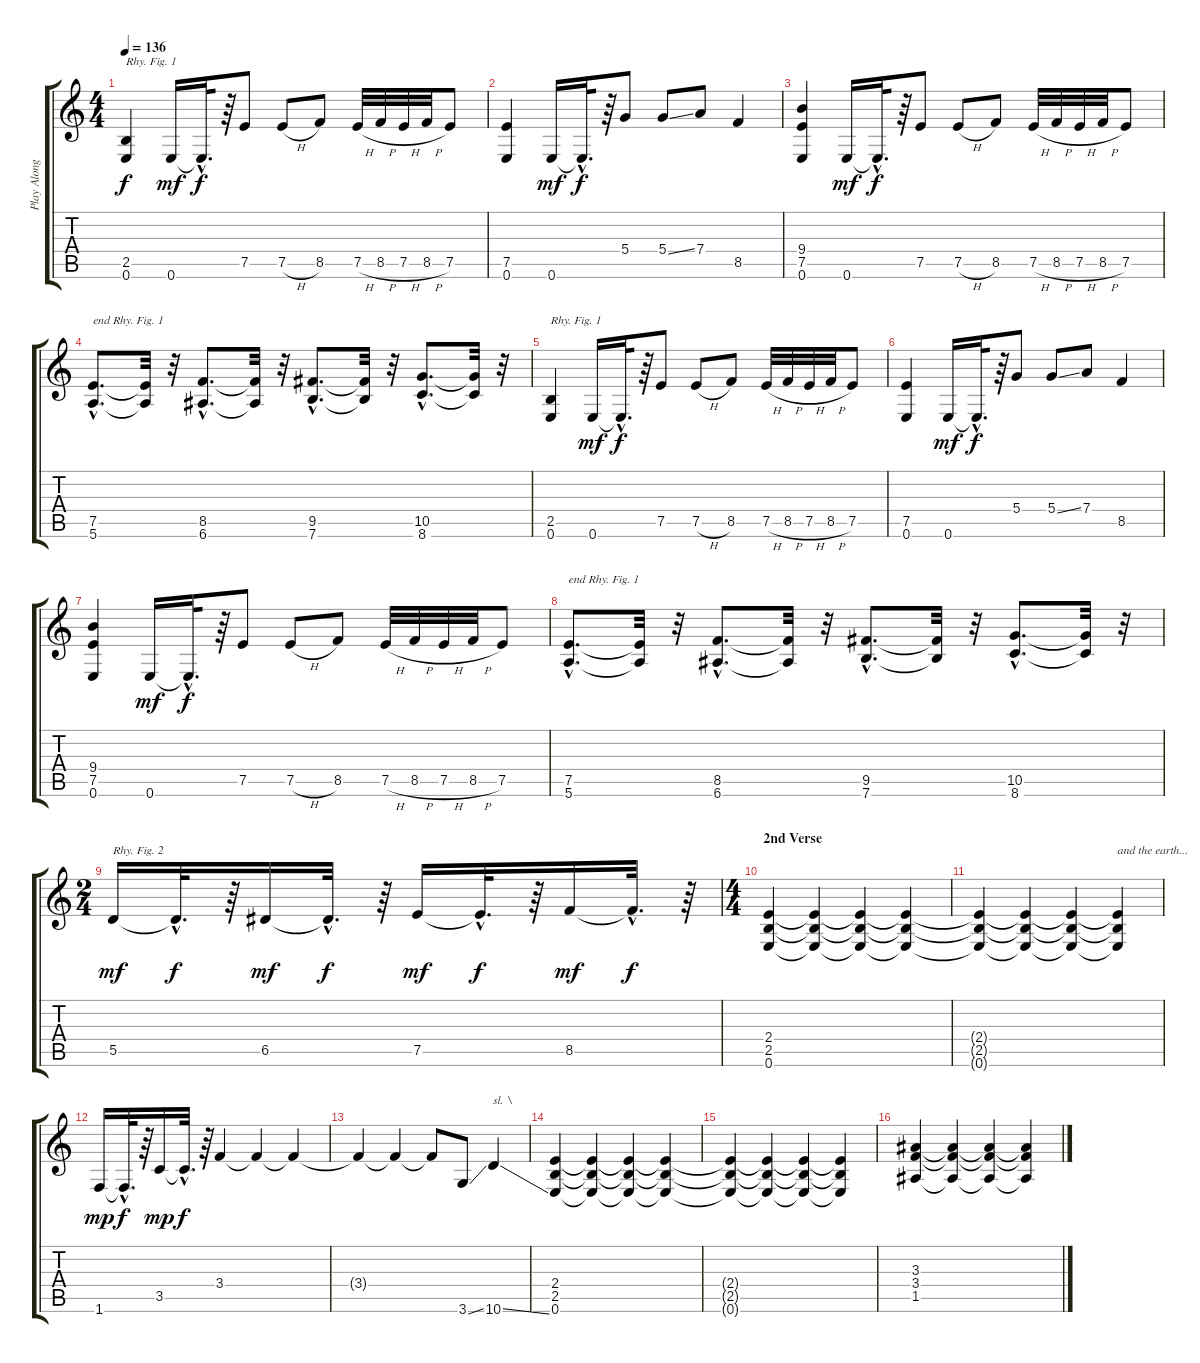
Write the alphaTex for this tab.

\track ("Play Along" "Play Along") {instrument distortionguitar}
\staff {score tabs}
\tuning (E4 B3 G3 D3 A2 E2) {hide}
\ts (4 4)
\tempo 136
\clef g2
\ks c
(2.5 0.6).4{txt "Rhy. Fig. 1" dy f} 0.6.16{dy mf} 0.6{hac t}.32{d dy f} r.64 7.5.8 7.5{h}.8 8.5.8 7.5{h}.32 8.5{h}.32 7.5{h}.32 8.5{h}.32 7.5.8 |
(7.5 0.6).4 0.6.16{dy mf} 0.6{hac t}.32{d dy f} r.64 5.4.8 5.4{ss}.8 7.4.8 8.5.4 |
(9.4 7.5 0.6).4 0.6.16{dy mf} 0.6{hac t}.32{d dy f} r.64 7.5.8 7.5{h}.8 8.5.8 7.5{h}.32 8.5{h}.32 7.5{h}.32 8.5{h}.32 7.5.8 |
(7.5{hac} 5.6{hac}).8{d txt "end Rhy. Fig. 1"} (7.5{t} 5.6{t}).32 r.32 (8.5{hac} 6.6{hac}).8{d} (8.5{t} 6.6{t}).32 r.32 (9.5{hac} 7.6{hac}).8{d} (9.5{t} 7.6{t}).32 r.32 (10.5{hac} 8.6{hac}).8{d} (10.5{t} 8.6{t}).32 r.32 |
(2.5 0.6).4{txt "Rhy. Fig. 1"} 0.6.16{dy mf} 0.6{hac t}.32{d dy f} r.64 7.5.8 7.5{h}.8 8.5.8 7.5{h}.32 8.5{h}.32 7.5{h}.32 8.5{h}.32 7.5.8 |
(7.5 0.6).4 0.6.16{dy mf} 0.6{hac t}.32{d dy f} r.64 5.4.8 5.4{ss}.8 7.4.8 8.5.4 |
(9.4 7.5 0.6).4 0.6.16{dy mf} 0.6{hac t}.32{d dy f} r.64 7.5.8 7.5{h}.8 8.5.8 7.5{h}.32 8.5{h}.32 7.5{h}.32 8.5{h}.32 7.5.8 |
(7.5{hac} 5.6{hac}).8{d txt "end Rhy. Fig. 1"} (7.5{t} 5.6{t}).32 r.32 (8.5{hac} 6.6{hac}).8{d} (8.5{t} 6.6{t}).32 r.32 (9.5{hac} 7.6{hac}).8{d} (9.5{t} 7.6{t}).32 r.32 (10.5{hac} 8.6{hac}).8{d} (10.5{t} 8.6{t}).32 r.32 |
\ts (2 4)
5.5.16{txt "Rhy. Fig. 2" dy mf} 5.5{hac t}.32{d dy f} r.64 6.5.16{dy mf} 6.5{hac t}.32{d dy f} r.64 7.5.16{dy mf} 7.5{hac t}.32{d dy f} r.64 8.5.16{dy mf} 8.5{hac t}.32{d dy f} r.64 |
\ts (4 4)
\section ("" "2nd Verse")
(2.4 2.5 0.6).4 (2.4{t} 2.5{t} 0.6{t}).4 (2.4{t} 2.5{t} 0.6{t}).4 (2.4{t} 2.5{t} 0.6{t}).4 |
(2.4{t} 2.5{t} 0.6{t}).4 (2.4{t} 2.5{t} 0.6{t}).4 (2.4{t} 2.5{t} 0.6{t}).4 (2.4{t} 2.5{t} 0.6{t}).4{txt "and the earth..."} |
1.6.16{dy mp} 1.6{hac t}.32{d dy f} r.64 3.5.16{dy mp} 3.5{hac t}.32{d dy f} r.64 3.4.4 3.4{t}.4 3.4{t}.4 |
3.4{t}.4 3.4{t}.4 3.4{t}.8 3.6{ss}.8 10.6{ss}.4{txt "sl. \\"} |
(2.4 2.5 0.6).4 (2.4{t} 2.5{t} 0.6{t}).4 (2.4{t} 2.5{t} 0.6{t}).4 (2.4{t} 2.5{t} 0.6{t}).4 |
(2.4{t} 2.5{t} 0.6{t}).4 (2.4{t} 2.5{t} 0.6{t}).4 (2.4{t} 2.5{t} 0.6{t}).4 (2.4{t} 2.5{t} 0.6{t}).4 |
(3.3 3.4 1.5).4 (3.3{t} 3.4{t} 1.5{t}).4 (3.3{t} 3.4{t} 1.5{t}).4 (3.3{t} 3.4{t} 1.5{t}).4
